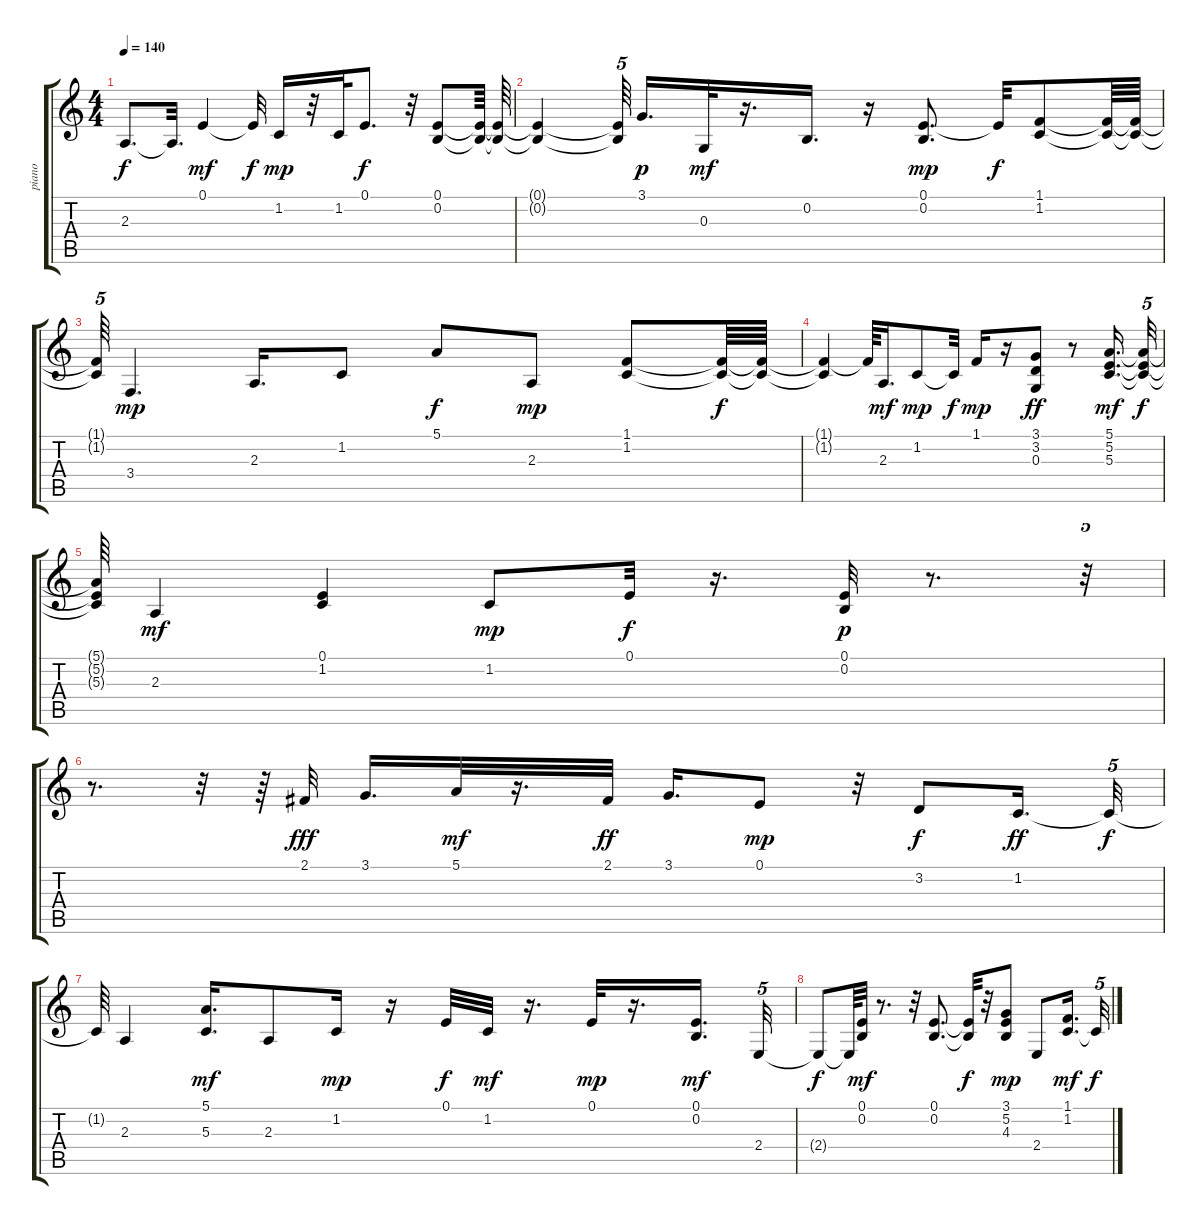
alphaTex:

\track ("piano" "piano") {instrument acousticgrandpiano}
\staff {score tabs}
\tuning (E4 B3 G3 D3 A2 E2) {hide}
\ts (4 4)
\tempo 140
\clef g2
\ks c
2.3{t}.8{d dy f} 2.3{t}.32{d} 0.1.4{dy mf} 0.1{t}.32{dy f} 1.2.16{dy mp} r.32 1.2.32 0.1.8{d dy f} r.32 (0.1 0.2).8 (0.1{t} 0.2{t}).64 (0.1{t} 0.2{t}).64 |
(0.1{t} 0.2{t}).4 (0.1{t} 0.2{t}).64{tu (5 4)} 3.1.16{d dy p} 0.3.32{dy mf} r.16{d} 0.2.16{d} r.16 (0.1 0.2).8{d dy mp} 0.1{t}.32{dy f} (1.1 1.2).8 (1.1{t} 1.2{t}).64 (1.1{t} 1.2{t}).64 |
(1.1{t} 1.2{t}).64{tu (5 4)} 3.4.4{d dy mp} 2.3.16{d} 1.2.8 5.1.8{dy f} 2.3.8{dy mp} (1.1 1.2).8 (1.1{t} 1.2{t}).64{dy f} (1.1{t} 1.2{t}).64 |
(1.1{t} 1.2{t}).4 1.1{t}.64 2.3.16{d dy mf} 1.2.8{dy mp} 1.2{t}.32{dy f} 1.1.16{dy mp} r.16 (3.1 3.2 0.3).8{dy ff} r.8 (5.1 5.2 5.3).16{d dy mf} (5.1{t} 5.2{t} 5.3{t}).32{tu (5 4) dy f} |
(5.1{t} 5.2{t} 5.3{t}).64 2.3.4{dy mf} (0.1 1.2).4 1.2.8{dy mp} 0.1.32{dy f} r.16{d} (0.1 0.2).32{dy p} r.8{d} r.32{tu (5 4)} |
r.8{d} r.32 r.64 2.1.32{dy fff} 3.1.16{d} 5.1.32{dy mf} r.16{d} 2.1.32{dy ff} 3.1.16{d} 0.1.8{dy mp} r.32 3.2.8{dy f} 1.2.16{d dy ff} 1.2{t}.32{tu (5 4) dy f} |
1.2{t}.64 2.3.4 (5.1 5.3).16{d dy mf} 2.3.8 1.2.16{dy mp} r.16 0.1.32{dy f} 1.2.32{dy mf} r.16{d} 0.1.32{dy mp} r.16{d} (0.1 0.2).16{d dy mf} 2.4.32{tu (5 4)} |
2.4{t}.8{dy f} 2.4{t}.64 (0.1 0.2).32{dy mf} r.8{d} r.32 (0.1 0.2).8{d} (0.1{t} 0.2{t}).32{dy f} r.32 (3.1 5.2 4.3).8{dy mp} 2.4.8 (1.1 1.2).16{d dy mf} 1.2{t}.32{tu (5 4) dy f}
